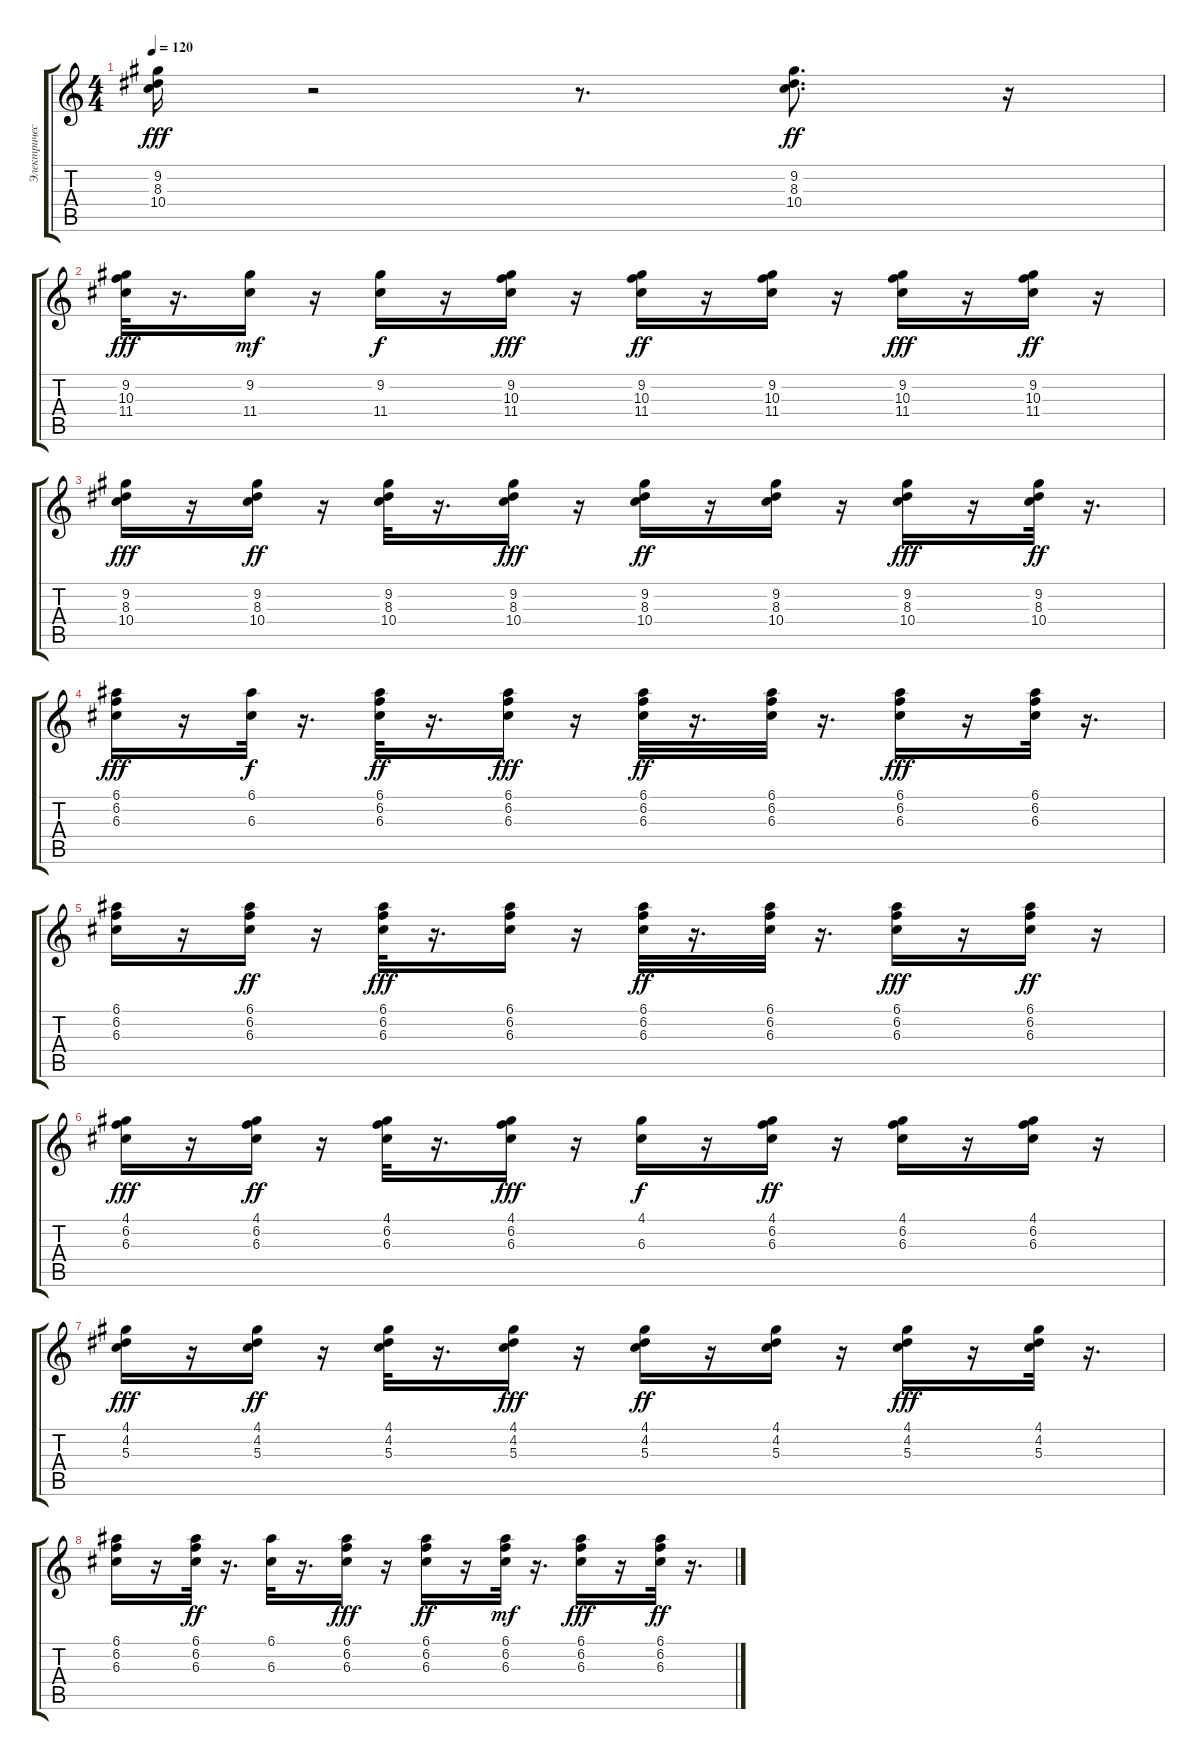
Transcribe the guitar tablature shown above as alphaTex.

\track ("Электрическая Гитара (д" "Электричес") {instrument electricguitarjazz}
\staff {score tabs}
\tuning (E4 B3 G3 D3 A2 E2) {hide}
\ts (4 4)
\tempo 120
\clef g2
\ks c
(9.2 8.3 10.4).16{dy fff} r.2 r.8{d} (9.2 8.3 10.4).8{d dy ff} r.16 |
(9.2 10.3 11.4).32{dy fff} r.16{d} (9.2 11.4).16{dy mf} r.16 (9.2 11.4).16{dy f} r.16 (9.2 10.3 11.4).16{dy fff} r.16 (9.2 10.3 11.4).16{dy ff} r.16 (9.2 10.3 11.4).16 r.16 (9.2 10.3 11.4).16{dy fff} r.16 (9.2 10.3 11.4).16{dy ff} r.16 |
(9.2 8.3 10.4).16{dy fff} r.16 (9.2 8.3 10.4).16{dy ff} r.16 (9.2 8.3 10.4).32 r.16{d} (9.2 8.3 10.4).16{dy fff} r.16 (9.2 8.3 10.4).16{dy ff} r.16 (9.2 8.3 10.4).16 r.16 (9.2 8.3 10.4).16{dy fff} r.16 (9.2 8.3 10.4).32{dy ff} r.16{d} |
(6.1 6.2 6.3).16{dy fff} r.16 (6.1 6.3).32{dy f} r.16{d} (6.1 6.2 6.3).32{dy ff} r.16{d} (6.1 6.2 6.3).16{dy fff} r.16 (6.1 6.2 6.3).32{dy ff} r.16{d} (6.1 6.2 6.3).32 r.16{d} (6.1 6.2 6.3).16{dy fff} r.16 (6.1 6.2 6.3).32 r.16{d} |
(6.1 6.2 6.3).16 r.16 (6.1 6.2 6.3).16{dy ff} r.16 (6.1 6.2 6.3).32{dy fff} r.16{d} (6.1 6.2 6.3).16 r.16 (6.1 6.2 6.3).32{dy ff} r.16{d} (6.1 6.2 6.3).32 r.16{d} (6.1 6.2 6.3).16{dy fff} r.16 (6.1 6.2 6.3).16{dy ff} r.16 |
(4.1 6.2 6.3).16{dy fff} r.16 (4.1 6.2 6.3).16{dy ff} r.16 (4.1 6.2 6.3).32 r.16{d} (4.1 6.2 6.3).16{dy fff} r.16 (4.1 6.3).16{dy f} r.16 (4.1 6.2 6.3).16{dy ff} r.16 (4.1 6.2 6.3).16 r.16 (4.1 6.2 6.3).16 r.16 |
(4.1 4.2 5.3).16{dy fff} r.16 (4.1 4.2 5.3).16{dy ff} r.16 (4.1 4.2 5.3).32 r.16{d} (4.1 4.2 5.3).16{dy fff} r.16 (4.1 4.2 5.3).16{dy ff} r.16 (4.1 4.2 5.3).16 r.16 (4.1 4.2 5.3).16{dy fff} r.16 (4.1 4.2 5.3).32 r.16{d} |
(6.1 6.2 6.3).16 r.16 (6.1 6.2 6.3).32{dy ff} r.16{d} (6.1 6.3).32 r.16{d} (6.1 6.2 6.3).16{dy fff} r.16 (6.1 6.2 6.3).16{dy ff} r.16 (6.1 6.2 6.3).32{dy mf} r.16{d} (6.1 6.2 6.3).16{dy fff} r.16 (6.1 6.2 6.3).32{dy ff} r.16{d}
